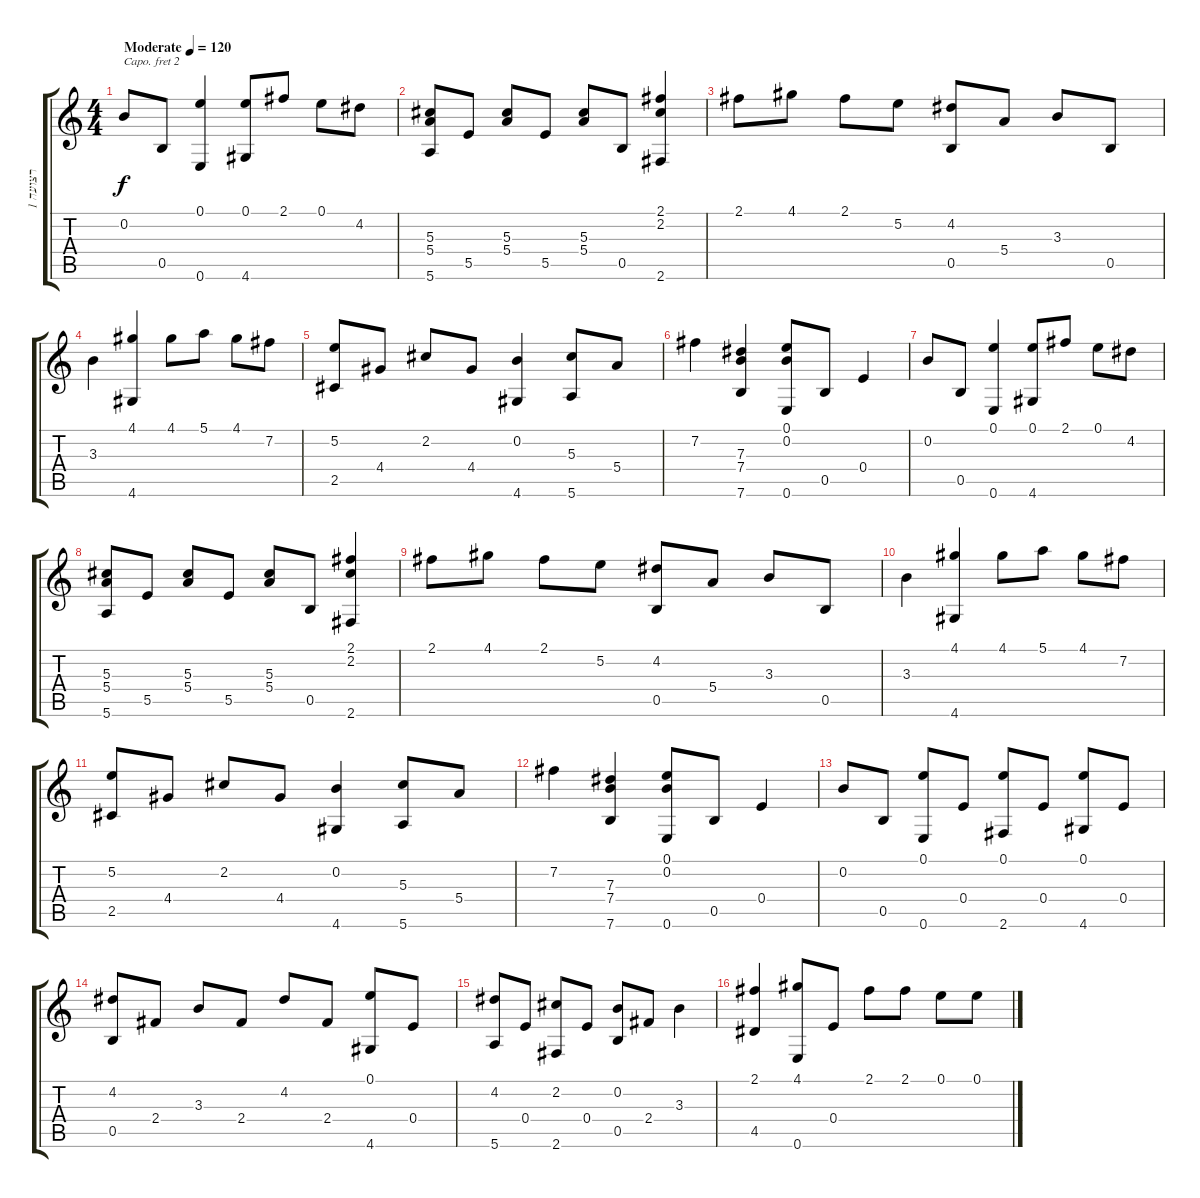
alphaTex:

\track ("רצועה 1" "רצועה 1") {instrument acousticguitarsteel}
\staff {score tabs}
\capo 2
\tuning (D4 A3 Gb3 D3 A2 D2) {hide}
\ts (4 4)
\tempo (120 "Moderate")
\clef g2
\ks c
0.2.8{dy f instrument acousticguitarsteel} 0.5.8 (0.1 0.6).4 (0.1 4.6).8 2.1.8 0.1.8 4.2.8 |
(5.3 5.4 5.6).8 5.5.8 (5.3 5.4).8 5.5.8 (5.3 5.4).8 0.5.8 (2.1 2.2 2.6).4 |
2.1.8 4.1.8 2.1.8 5.2.8 (4.2 0.5).8 5.4.8 3.3.8 0.5.8 |
3.3.4 (4.1 4.6).4 4.1.8 5.1.8 4.1.8 7.2.8 |
(5.2 2.5).8 4.4.8 2.2.8 4.4.8 (0.2 4.6).4 (5.3 5.6).8 5.4.8 |
7.2.4 (7.3 7.4 7.6).4 (0.1 0.2 0.6).8 0.5.8 0.4.4 |
0.2.8 0.5.8 (0.1 0.6).4 (0.1 4.6).8 2.1.8 0.1.8 4.2.8 |
(5.3 5.4 5.6).8 5.5.8 (5.3 5.4).8 5.5.8 (5.3 5.4).8 0.5.8 (2.1 2.2 2.6).4 |
2.1.8 4.1.8 2.1.8 5.2.8 (4.2 0.5).8 5.4.8 3.3.8 0.5.8 |
3.3.4 (4.1 4.6).4 4.1.8 5.1.8 4.1.8 7.2.8 |
(5.2 2.5).8 4.4.8 2.2.8 4.4.8 (0.2 4.6).4 (5.3 5.6).8 5.4.8 |
7.2.4 (7.3 7.4 7.6).4 (0.1 0.2 0.6).8 0.5.8 0.4.4 |
0.2.8 0.5.8 (0.1 0.6).8 0.4.8 (0.1 2.6).8 0.4.8 (0.1 4.6).8 0.4.8 |
(4.2 0.5).8 2.4.8 3.3.8 2.4.8 4.2.8 2.4.8 (0.1 4.6).8 0.4.8 |
(4.2 5.6).8 0.4.8 (2.2 2.6).8 0.4.8 (0.2 0.5).8 2.4.8 3.3.4 |
(2.1 4.5).4 (4.1 0.6).8 0.4.8 2.1.8 2.1.8 0.1.8 0.1.8
